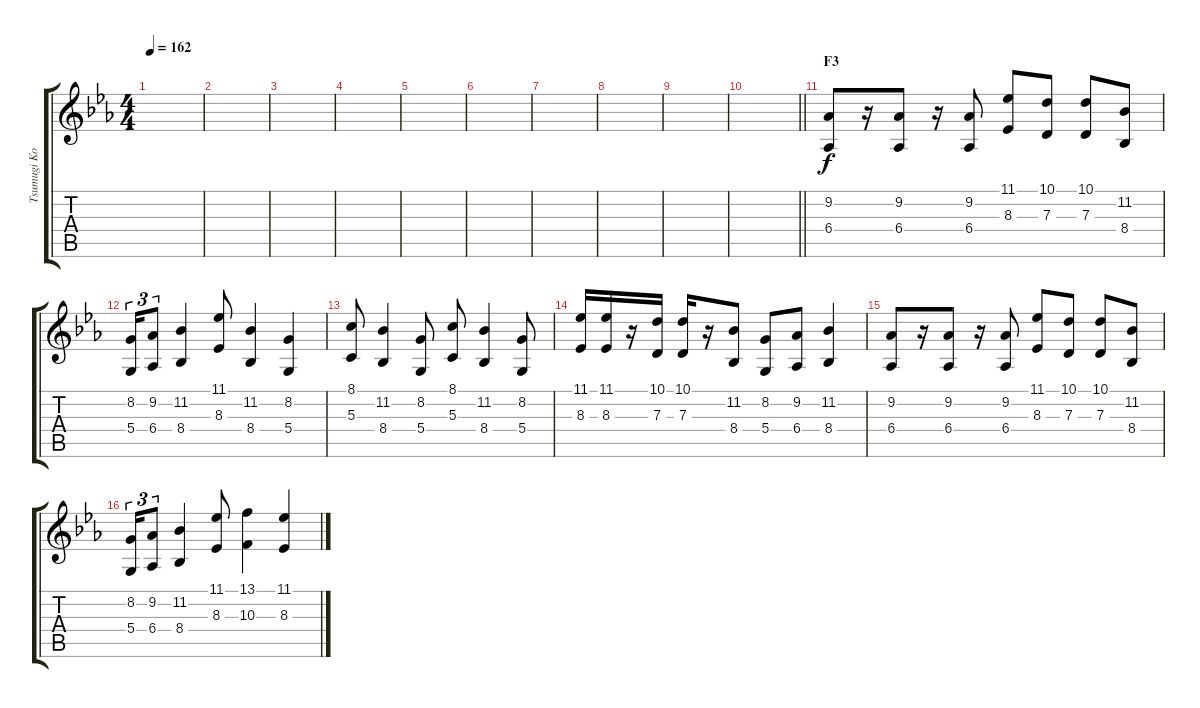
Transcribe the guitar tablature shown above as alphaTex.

\track ("Tsumugi Kotobuki" "Tsumugi Ko") {instrument lead6voice}
\staff {score tabs}
\tuning (E4 B3 G3 D3 A2 E2) {hide}
\ts (4 4)
\tempo 162
\clef g2
\ks eb
|
|
|
|
|
|
|
|
|
\barLineRight lightlight
|
\section ("" "F3")
(9.2 6.4).8 r.16 (9.2 6.4).8 r.16 (9.2 6.4).8 (11.1 8.3).8 (10.1 7.3).8 (10.1 7.3).8 (11.2 8.4).8 |
(8.2 5.4).16{tu (3 2)} (9.2 6.4).8{tu (3 2)} (11.2 8.4).4 (11.1 8.3).8 (11.2 8.4).4 (8.2 5.4).4 |
(8.1 5.3).8 (11.2 8.4).4 (8.2 5.4).8 (8.1 5.3).8 (11.2 8.4).4 (8.2 5.4).8 |
(11.1 8.3).16 (11.1 8.3).16 r.16 (10.1 7.3).16 (10.1 7.3).16 r.16 (11.2 8.4).8 (8.2 5.4).8 (9.2 6.4).8 (11.2 8.4).4 |
(9.2 6.4).8 r.16 (9.2 6.4).8 r.16 (9.2 6.4).8 (11.1 8.3).8 (10.1 7.3).8 (10.1 7.3).8 (11.2 8.4).8 |
(8.2 5.4).16{tu (3 2)} (9.2 6.4).8{tu (3 2)} (11.2 8.4).4 (11.1 8.3).8 (13.1 10.3).4 (11.1 8.3).4
